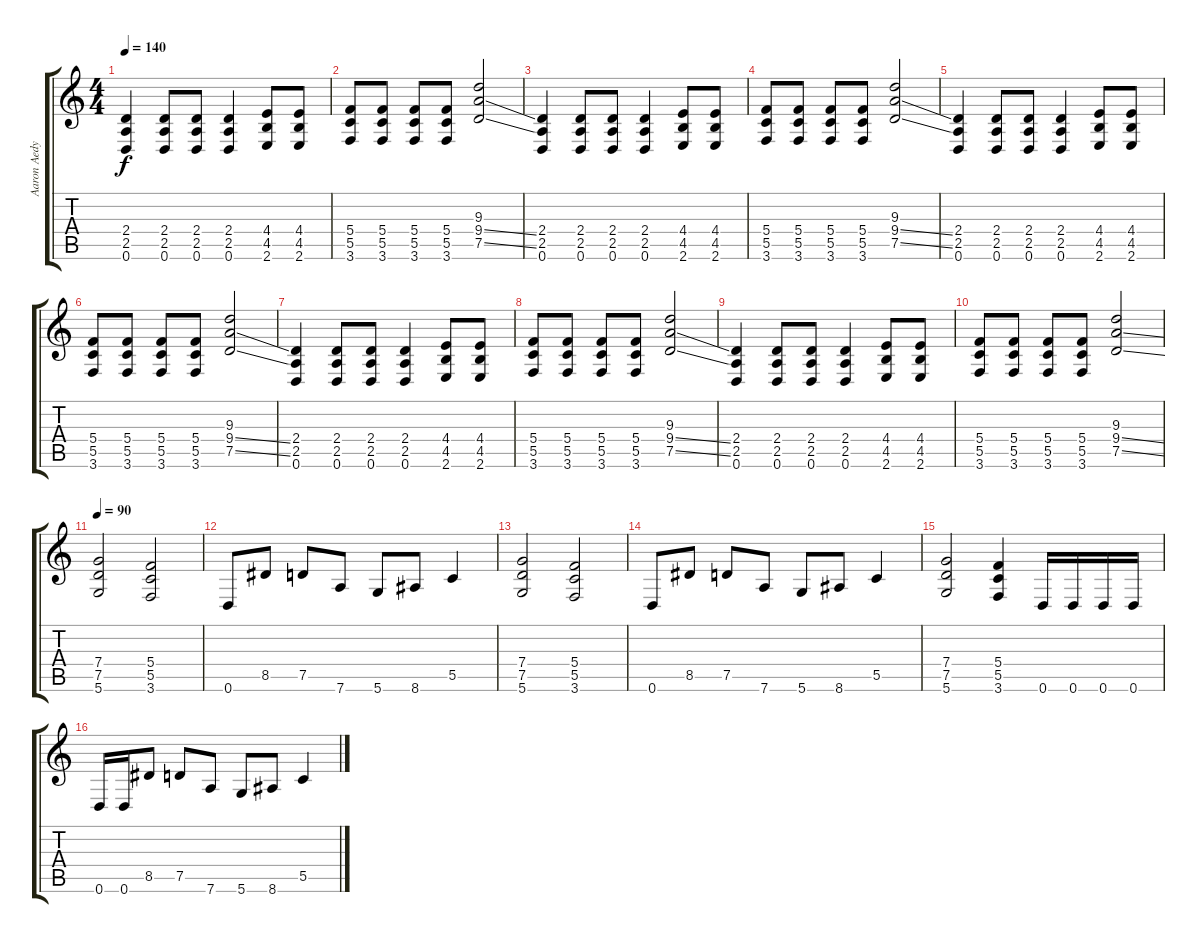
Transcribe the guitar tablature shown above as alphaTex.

\track ("Aaron Aedy" "Aaron Aedy") {instrument distortionguitar}
\staff {score tabs}
\tuning (D4 A3 F3 C3 G2 D2) {hide}
\ts (4 4)
\tempo 140
\clef g2
\ks c
(2.4 2.5 0.6).4{dy f} (2.4 2.5 0.6).8 (2.4 2.5 0.6).8 (2.4 2.5 0.6).4 (4.4 4.5 2.6).8 (4.4 4.5 2.6).8 |
(5.4 5.5 3.6).8 (5.4 5.5 3.6).8 (5.4 5.5 3.6).8 (5.4 5.5 3.6).8 (9.3 9.4{ss} 7.5{ss}).2 |
(2.4 2.5 0.6).4 (2.4 2.5 0.6).8 (2.4 2.5 0.6).8 (2.4 2.5 0.6).4 (4.4 4.5 2.6).8 (4.4 4.5 2.6).8 |
(5.4 5.5 3.6).8 (5.4 5.5 3.6).8 (5.4 5.5 3.6).8 (5.4 5.5 3.6).8 (9.3 9.4{ss} 7.5{ss}).2 |
(2.4 2.5 0.6).4 (2.4 2.5 0.6).8 (2.4 2.5 0.6).8 (2.4 2.5 0.6).4 (4.4 4.5 2.6).8 (4.4 4.5 2.6).8 |
(5.4 5.5 3.6).8 (5.4 5.5 3.6).8 (5.4 5.5 3.6).8 (5.4 5.5 3.6).8 (9.3 9.4{ss} 7.5{ss}).2 |
(2.4 2.5 0.6).4 (2.4 2.5 0.6).8 (2.4 2.5 0.6).8 (2.4 2.5 0.6).4 (4.4 4.5 2.6).8 (4.4 4.5 2.6).8 |
(5.4 5.5 3.6).8 (5.4 5.5 3.6).8 (5.4 5.5 3.6).8 (5.4 5.5 3.6).8 (9.3 9.4{ss} 7.5{ss}).2 |
(2.4 2.5 0.6).4 (2.4 2.5 0.6).8 (2.4 2.5 0.6).8 (2.4 2.5 0.6).4 (4.4 4.5 2.6).8 (4.4 4.5 2.6).8 |
(5.4 5.5 3.6).8 (5.4 5.5 3.6).8 (5.4 5.5 3.6).8 (5.4 5.5 3.6).8 (9.3 9.4{ss} 7.5{ss}).2 |
\tempo 90
(7.4 7.5 5.6).2 (5.4 5.5 3.6).2 |
0.6.8 8.5.8 7.5.8 7.6.8 5.6.8 8.6.8 5.5.4 |
(7.4 7.5 5.6).2 (5.4 5.5 3.6).2 |
0.6.8 8.5.8 7.5.8 7.6.8 5.6.8 8.6.8 5.5.4 |
(7.4 7.5 5.6).2 (5.4 5.5 3.6).4 0.6.16 0.6.16 0.6.16 0.6.16 |
0.6.16 0.6.16 8.5.8 7.5.8 7.6.8 5.6.8 8.6.8 5.5.4
